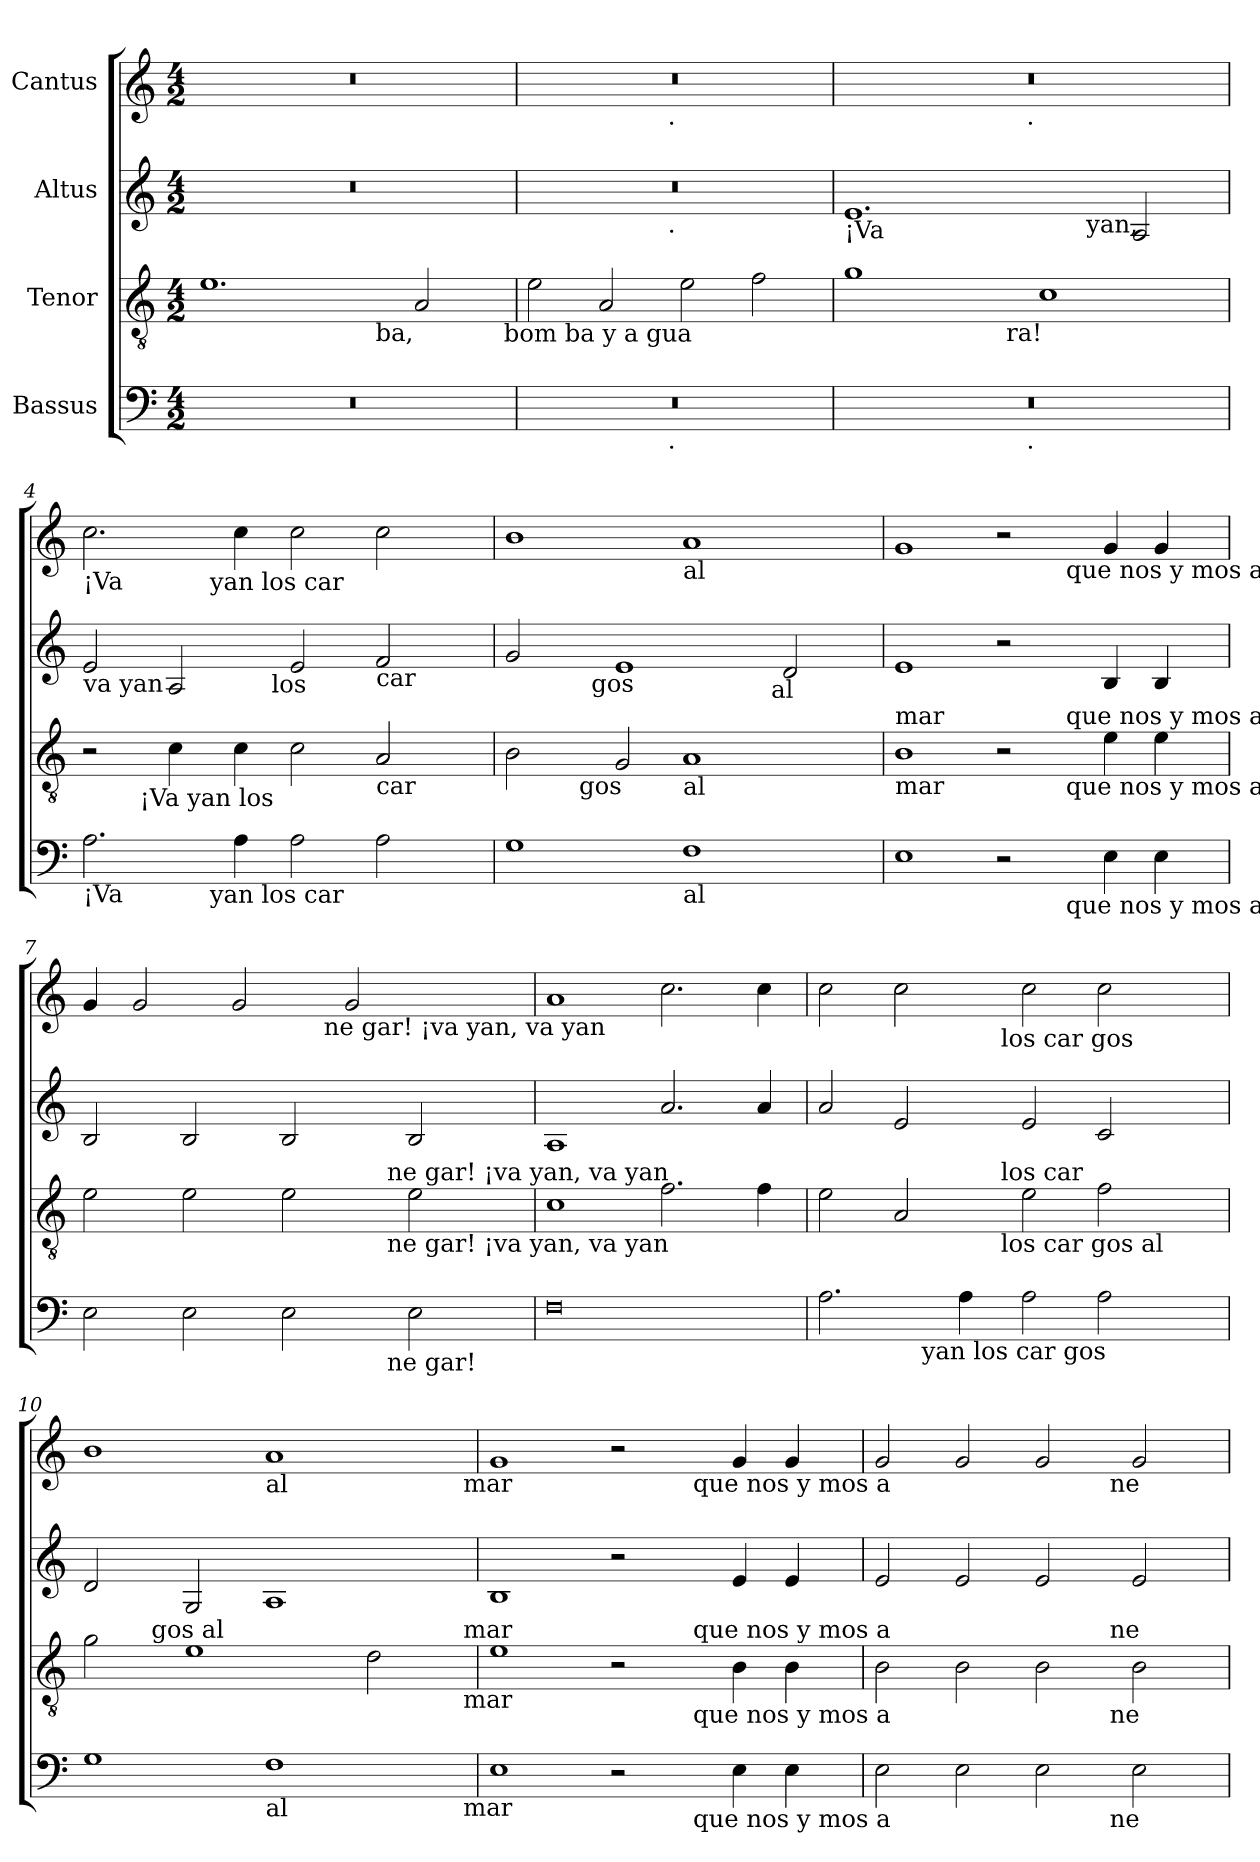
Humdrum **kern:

**kern	**kern	**kern	**kern
*part4	*part3	*part2	*part1
*staff4	*staff3	*staff2	*staff1
*I"Bassus	*I"Tenor	*I"Altus	*I"Cantus
*clefF4	*clefGv2	*clefG2	*clefG2
*ITrd7c12	*	*	*
*k[]	*k[]	*k[]	*k[]
*C:	*C:	*C:	*C:
*M4/2	*M4/2	*M4/2	*M4/2
=1	=1	=1	=1
!	!LO:TX:b:t=¡Bom	!	!
*	*^	*	*
*	*	*^	*	*
0r	1.e	1ryy	1ryy	0r	0r
.	.	4ryy	2ryy	.	.
.	.	16ryy	.	.	.
!	!	!LO:TX:b:t=ba,	!	!	!
.	.	2ryy	.	.	.
.	2A/	.	4...ryy	.	.
.	.	8.ryy	.	.	.
!	!	!	!LO:TX:b:t=bom ba y a gua	!	!
.	.	.	32ryy	.	.
*	*v	*v	*v	*	*
=2	=2	=2	=2
*^	*	*^	*^
0r	2ryy	2e\	0r	2ryy	0r	2ryy
.	4...ryy	2A/	.	4...ryy	.	4...ryy
!	!	!	!	!	!	!LO:TX:b:t=.
!	!	!	!	!LO:TX:b:t=.	!	!
!	!LO:TX:b:t=.	!	!	!	!	!
.	1ryy	.	.	1ryy	.	1ryy
.	.	2e\	.	.	.	.
.	.	2f\	.	.	.	.
.	32ryy	.	.	32ryy	.	32ryy
=3	=3	=3	=3	=3	=3	=3
!	!	!	!LO:TX:b:t=¡Va	!	!	!
!	!	!LO:TX:b:t=fue	!	!	!	!
*	*	*^	*	*	*	*
0r	2ryy	1g	2ryy	1.e	1ryy	0r	2ryy
.	4...ryy	.	4ryy	.	.	.	4...ryy
.	.	.	8ryy	.	.	.	.
.	.	.	32ryy	.	.	.	.
!	!	!	!LO:TX:b:t=ra!	!	!	!	!
.	.	.	1ryy	.	.	.	.
!	!	!	!	!	!	!	!LO:TX:b:t=.
!	!LO:TX:b:t=.	!	!	!	!	!	!
.	1ryy	.	.	.	.	.	1ryy
.	.	1c	.	.	4ryy	.	.
!	!	!	!	!	!LO:TX:b:t=yan,	!	!
.	.	.	.	.	2.ryy	.	.
.	.	.	.	2A/	.	.	.
.	.	.	16.ryy	.	.	.	.
.	32ryy	.	.	.	.	.	32ryy
=4	=4	=4	=4	=4	=4	=4	=4
!	!	!	!	!	!	!LO:TX:b:t=¡Va	!
!	!	!	!	!LO:TX:b:t=va yan	!	!	!
!LO:TX:b:t=¡Va	!	!	!	!	!	!	!
2.AA\	2ryy	2r	4.ryy	2e/	2...ryy	2.cc\	2ryy
!	!	!	!LO:TX:b:t=¡Va yan los	!	!	!	!
.	.	.	1ryy	.	.	.	.
.	8ryy	4c\	.	2A/	.	.	8ryy
.	32ryy	.	.	.	.	.	32ryy
!	!	!	!	!	!	!	!LO:TX:b:t=yan los car
!	!LO:TX:b:t=yan los car	!	!	!	!	!	!
.	1ryy	.	.	.	.	.	1ryy
4AA\	.	4c\	.	.	.	4cc\	.
!	!	!	!	!	!LO:TX:b:t=los	!	!
.	.	.	.	.	1ryy	.	.
2AA\	.	2c\	.	2e/	.	2cc\	.
.	.	.	2ryy	.	.	.	.
!	!	!	!	!LO:TX:b:t=car	!	!	!
!	!	!LO:TX:b:t=car	!	!	!	!	!
2AA\	.	2A/	.	2f/	.	2cc\	.
.	4ryy	.	.	.	.	.	4ryy
.	.	.	8ryy	.	.	.	.
.	16.ryy	.	.	.	.	.	16.ryy
.	.	.	.	.	16ryy	.	.
=5	=5	=5	=5	=5	=5	=5	=5
!	!	!	!	!	!	!LO:TX:b:t=gos	!
!LO:TX:b:t=gos	!	!	!	!	!	!	!
*v	*v	*	*	*	*^	*v	*v
1GG	2B\	4.ryy	2g/	4ryy	1ryy	1b
.	.	.	.	8ryy	.	.
!	!	!LO:TX:b:t=gos	!	!	!	!
.	.	1ryy	.	32ryy	.	.
!	!	!	!	!LO:TX:b:t=gos	!	!
.	.	.	.	1ryy	.	.
.	2G/	.	1e	.	.	.
!	!	!	!	!	!	!LO:TX:b:t=al
!	!LO:TX:b:t=al	!	!	!	!	!
!LO:TX:b:t=al	!	!	!	!	!	!
1FF	1A	.	.	.	4...ryy	1a
.	.	2ryy	.	.	.	.
.	.	.	.	2ryy	.	.
!	!	!	!	!	!LO:TX:b:t=al	!
.	.	.	.	.	2ryy	.
.	.	.	2d/	.	.	.
.	.	8ryy	.	.	.	.
.	.	.	.	16.ryy	.	.
.	.	.	.	.	32ryy	.
!!LO:LB:g=z
=6	=6	=6	=6	=6	=6	=6
!	!	!	!	!	!	!LO:TX:b:t=mar
!	!LO:TX:b:t=mar	!	!	!	!	!
!	!LO:TX:a:t=mar	!	!	!	!	!
!LO:TX:b:t=mar	!	!	!	!	!	!
*^	*	*	*v	*v	*v	*^
1EE	1ryy	1B	1ryy	1e	1g	1ryy
2r	4ryy	2r	4ryy	2r	2r	4ryy
.	16.ryy	.	16.ryy	.	.	16.ryy
!	!	!	!	!	!	!LO:TX:b:t=que nos y mos a
!	!	!	!LO:TX:b:t=que nos y mos a	!	!	!
!	!	!	!LO:TX:a:t=que nos y mos a	!	!	!
!	!LO:TX:b:t=que nos y mos a	!	!	!	!	!
.	2ryy	.	2ryy	.	.	2ryy
4EE\	.	4e\	.	4B/	4g/	.
4EE\	.	4e\	.	4B/	4g/	.
.	8ryy	.	8ryy	.	.	8ryy
.	32ryy	.	32ryy	.	.	32ryy
=7	=7	=7	=7	=7	=7	=7
2EE\	1ryy	2e\	1ryy	2B/	4g/	1ryy
.	.	.	.	.	2g/	.
2EE\	.	2e\	.	2B/	.	.
.	.	.	.	.	2g/	.
2EE\	4..ryy	2e\	4..ryy	2B/	.	8.ryy
!	!	!	!	!	!	!LO:TX:b:t=ne gar! ¡va yan, va yan
.	.	.	.	.	.	2ryy
.	.	.	.	.	2g/	.
!	!	!	!LO:TX:b:t=ne gar! ¡va yan, va yan	!	!	!
!	!	!	!LO:TX:a:t=ne gar! ¡va yan, va yan	!	!	!
!	!LO:TX:b:t=ne gar!	!	!	!	!	!
.	2ryy	.	2ryy	.	.	.
2EE\	.	2e\	.	2B/	.	.
.	.	.	.	.	.	4ryy
.	.	.	.	.	4ryy	.
.	16ryy	.	16ryy	.	.	16ryy
*v	*v	*	*	*	*v	*v
*	*v	*v	*	*
=8	=8	=8	=8
0FF	1c	1A	1a
.	2.f\	2.a/	2.cc\
.	4f\	4a/	4cc\
=9	=9	=9	=9
!LO:TX:b:t=¡va	!	!	!
*^	*^	*	*^
2.AA\	2ryy	2e\	2...ryy	2a/	2cc\	2...ryy
.	16.ryy	2A/	.	2e/	2cc\	.
!	!LO:TX:b:t=yan los car gos	!	!	!	!	!
.	1ryy	.	.	.	.	.
4AA\	.	.	.	.	.	.
!	!	!	!	!	!	!LO:TX:b:t=los car gos
!	!	!	!LO:TX:b:t=los car gos al	!	!	!
!	!	!	!LO:TX:a:t=los car	!	!	!
.	.	.	1ryy	.	.	1ryy
2AA\	.	2e\	.	2e/	2cc\	.
2AA\	.	2f\	.	2c/	2cc\	.
.	4ryy	.	.	.	.	.
.	8ryy	.	.	.	.	.
.	.	.	16ryy	.	.	16ryy
.	32ryy	.	.	.	.	.
=10	=10	=10	=10	=10	=10	=10
*	*	*	*^	*	*	*
1GG	1ryy	2g\	4.ryy	1ryy	2d/	1b	1ryy
!	!	!	!LO:TX:a:t=gos al	!	!	!	!
.	.	.	1ryy	.	.	.	.
.	.	1e	.	.	2G/	.	.
!	!	!	!	!	!	!LO:TX:b:t=al	!
!LO:TX:b:t=al	!	!	!	!	!	!	!
1FF	2ryy	.	.	2ryy	1A	1a	2ryy
.	.	.	2ryy	.	.	.	.
.	4...ryy	2d\	.	4...ryy	.	.	4...ryy
.	.	.	8ryy	.	.	.	.
!	!	!	!	!	!	!	!LO:TX:b:t=mar
!	!	!	!	!LO:TX:b:t=mar	!	!	!
!	!	!	!	!LO:TX:a:t=mar	!	!	!
!	!LO:TX:b:t=mar	!	!	!	!	!	!
.	32ryy	.	.	32ryy	.	.	32ryy
*	*	*	*v	*v	*	*	*
=11	=11	=11	=11	=11	=11	=11
1EE	1ryy	1e	1ryy	1B	1g	1ryy
2r	4ryy	2r	4ryy	2r	2r	4ryy
.	16.ryy	.	16.ryy	.	.	16.ryy
!	!	!	!	!	!	!LO:TX:b:t=que nos y mos a
!	!	!	!LO:TX:b:t=que nos y mos a	!	!	!
!	!	!	!LO:TX:a:t=que nos y mos a	!	!	!
!	!LO:TX:b:t=que nos y mos a	!	!	!	!	!
.	2ryy	.	2ryy	.	.	2ryy
4EE\	.	4B\	.	4e/	4g/	.
4EE\	.	4B\	.	4e/	4g/	.
.	8ryy	.	8ryy	.	.	8ryy
.	32ryy	.	32ryy	.	.	32ryy
=12	=12	=12	=12	=12	=12	=12
2EE\	1ryy	2B\	1ryy	2e/	2g/	1ryy
2EE\	.	2B\	.	2e/	2g/	.
2EE\	4..ryy	2B\	4..ryy	2e/	2g/	4..ryy
!	!	!	!	!	!	!LO:TX:b:t=ne
!	!	!	!LO:TX:b:t=ne	!	!	!
!	!	!	!LO:TX:a:t=ne	!	!	!
!	!LO:TX:b:t=ne	!	!	!	!	!
.	2ryy	.	2ryy	.	.	2ryy
2EE\	.	2B\	.	2e/	2g/	.
.	16ryy	.	16ryy	.	.	16ryy
*v	*v	*	*	*	*v	*v
*	*v	*v	*	*
=	=	=	=
*-	*-	*-	*-
